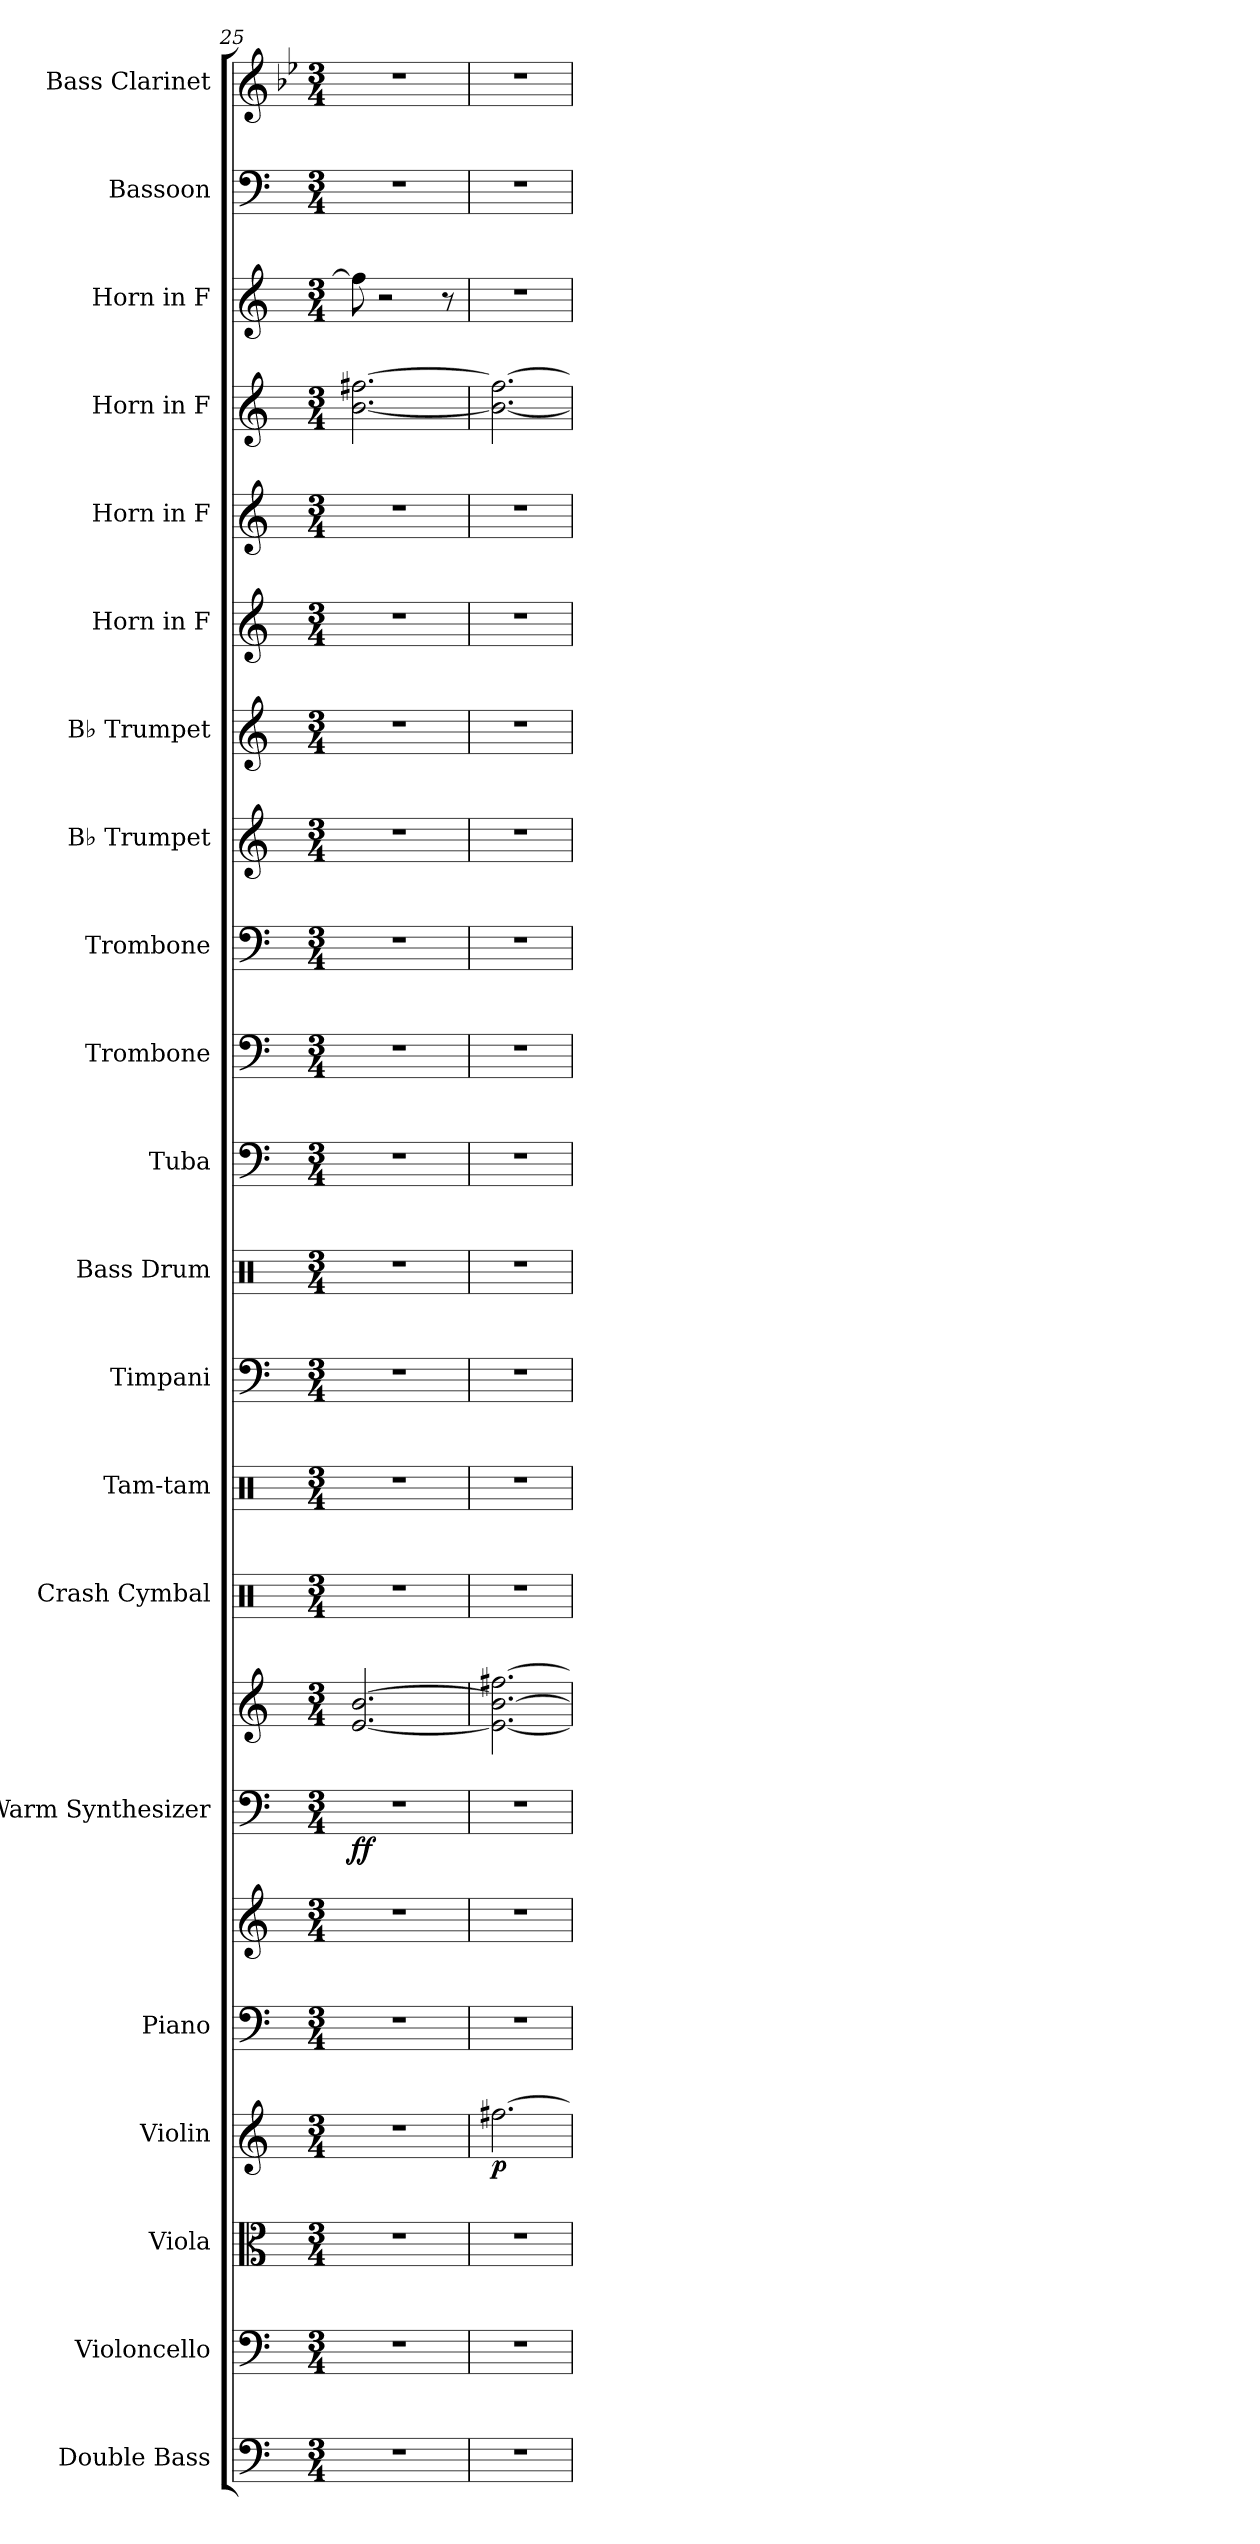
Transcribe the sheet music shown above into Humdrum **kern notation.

**kern	**kern	**kern	**kern	**dynam	**kern	**kern	**kern	**kern	**dynam	**kern	**kern	**kern	**kern	**kern	**kern	**kern	**kern	**kern	**kern	**kern	**kern	**kern	**kern	**kern
*part21	*part20	*part19	*part18	*part18	*part17	*part17	*part16	*part16	*part16	*part15	*part14	*part13	*part12	*part11	*part10	*part9	*part8	*part7	*part6	*part5	*part4	*part3	*part2	*part1
*staff23	*staff22	*staff21	*staff20	*staff20	*staff19	*staff18	*staff17	*staff16	*staff16/17	*staff15	*staff14	*staff13	*staff12	*staff11	*staff10	*staff9	*staff8	*staff7	*staff6	*staff5	*staff4	*staff3	*staff2	*staff1
*I"Double Bass	*I"Violoncello	*I"Viola	*I"Violin	*	*I"Piano	*	*I"Warm Synthesizer	*	*	*I"Crash Cymbal	*I"Tam-tam	*I"Timpani	*I"Bass Drum	*I"Tuba	*I"Trombone	*I"Trombone	*I"B♭ Trumpet	*I"B♭ Trumpet	*I"Horn in F	*I"Horn in F	*I"Horn in F	*I"Horn in F	*I"Bassoon	*I"Bass Clarinet
*I'Db.	*I'Vc.	*I'Vla.	*I'Vln.	*	*I'Pno.	*	*I'Synth.	*	*	*I'Cr. Cym.	*I'Tam-tam	*I'Timp.	*I'B. Dr.	*I'Tba.	*I'Tbn.	*I'Tbn.	*I'B♭ Tpt.	*I'B♭ Tpt.	*	*	*	*	*I'Bsn.	*I'B. Cl.
*clefF4	*clefF4	*clefC3	*clefG2	*	*clefF4	*clefG2	*clefF4	*clefG2	*	*clefX	*clefX	*clefF4	*clefX	*clefF4	*clefF4	*clefF4	*clefG2	*clefG2	*clefG2	*clefG2	*clefG2	*clefG2	*clefF4	*clefG2
*ITrd7c12	*	*	*	*	*	*	*	*	*	*	*	*	*	*	*	*	*ITrd1c2	*ITrd1c2	*ITrd4c7	*ITrd4c7	*ITrd4c7	*ITrd4c7	*	*ITrd8c14
*k[]	*k[]	*k[]	*k[]	*	*k[]	*k[]	*k[]	*k[]	*	*k[]	*k[]	*k[]	*k[]	*k[]	*k[]	*k[]	*k[b-e-]	*k[b-e-]	*k[b-]	*k[b-]	*k[b-]	*k[b-]	*k[]	*k[b-e-]
*M3/4	*M3/4	*M3/4	*M3/4	*	*M3/4	*M3/4	*M3/4	*M3/4	*	*M3/4	*M3/4	*M3/4	*M3/4	*M3/4	*M3/4	*M3/4	*M3/4	*M3/4	*M3/4	*M3/4	*M3/4	*M3/4	*M3/4	*M3/4
*MM65	*MM65	*MM65	*MM65	*	*MM65	*MM65	*MM65	*MM65	*	*MM65	*MM65	*MM65	*MM65	*MM65	*MM65	*MM65	*MM65	*MM65	*MM65	*MM65	*MM65	*MM65	*MM65	*MM65
=25	=25	=25	=25	=25	=25	=25	=25	=25	=25	=25	=25	=25	=25	=25	=25	=25	=25	=25	=25	=25	=25	=25	=25	=25
!	!	!	!	!	!	!	!	!	!LO:DY:b=2	!	!	!	!	!	!	!	!	!	!	!	!	!	!	!
!	!	!	!	!	!	!	!	!	!LO:DY:n=1:b	!	!	!	!	!	!	!	!	!	!	!	!	!	!	!
2.r	2.r	2.r	2.r	.	2.r	2.r	2.r	[2.e/ [2.b/	f f	2.r	2.r	2.r	2.r	2.r	2.r	2.r	2.r	2.r	2.r	2.r	[2.e\ [2.bn\	8b\]	2.r	2.r
.	.	.	.	.	.	.	.	.	.	.	.	.	.	.	.	.	.	.	.	.	.	2r	.	.
.	.	.	.	.	.	.	.	.	.	.	.	.	.	.	.	.	.	.	.	.	.	8r	.	.
=26	=26	=26	=26	=26	=26	=26	=26	=26	=26	=26	=26	=26	=26	=26	=26	=26	=26	=26	=26	=26	=26	=26	=26	=26
!	!	!	!	!LO:DY:b	!	!	!	!	!	!	!	!	!	!	!	!	!	!	!	!	!	!	!	!
2.r	2.r	2.r	[2.ff#X\	p	2.r	2.r	2.r	2.e\_ 2.b\_ [2.ff#X\	.	2.r	2.r	2.r	2.r	2.r	2.r	2.r	2.r	2.r	2.r	2.r	2.e\_ 2.b\_	2.r	2.r	2.r
=	=	=	=	=	=	=	=	=	=	=	=	=	=	=	=	=	=	=	=	=	=	=	=	=
*-	*-	*-	*-	*-	*-	*-	*-	*-	*-	*-	*-	*-	*-	*-	*-	*-	*-	*-	*-	*-	*-	*-	*-	*-
